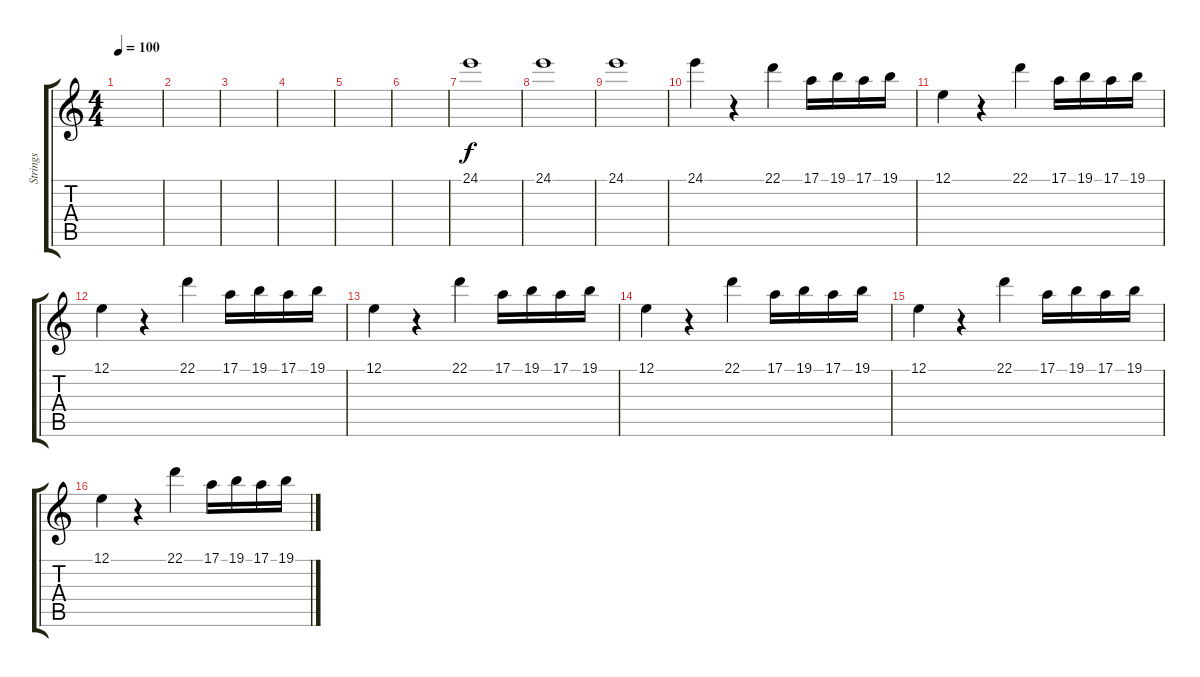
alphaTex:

\track ("Strings" "Strings") {instrument synthstrings1}
\staff {score tabs}
\tuning (E4 B3 G3 D3 A2 E2) {hide}
\ts (4 4)
\tempo 100
\clef g2
\ks c
|
|
|
|
|
|
24.1.1 |
24.1.1 |
24.1.1 |
24.1.4 r.4 22.1.4 17.1.16 19.1.16 17.1.16 19.1.16 |
12.1.4 r.4 22.1.4 17.1.16 19.1.16 17.1.16 19.1.16 |
12.1.4 r.4 22.1.4 17.1.16 19.1.16 17.1.16 19.1.16 |
12.1.4 r.4 22.1.4 17.1.16 19.1.16 17.1.16 19.1.16 |
12.1.4 r.4 22.1.4 17.1.16 19.1.16 17.1.16 19.1.16 |
12.1.4 r.4 22.1.4 17.1.16 19.1.16 17.1.16 19.1.16 |
12.1.4 r.4 22.1.4 17.1.16 19.1.16 17.1.16 19.1.16
